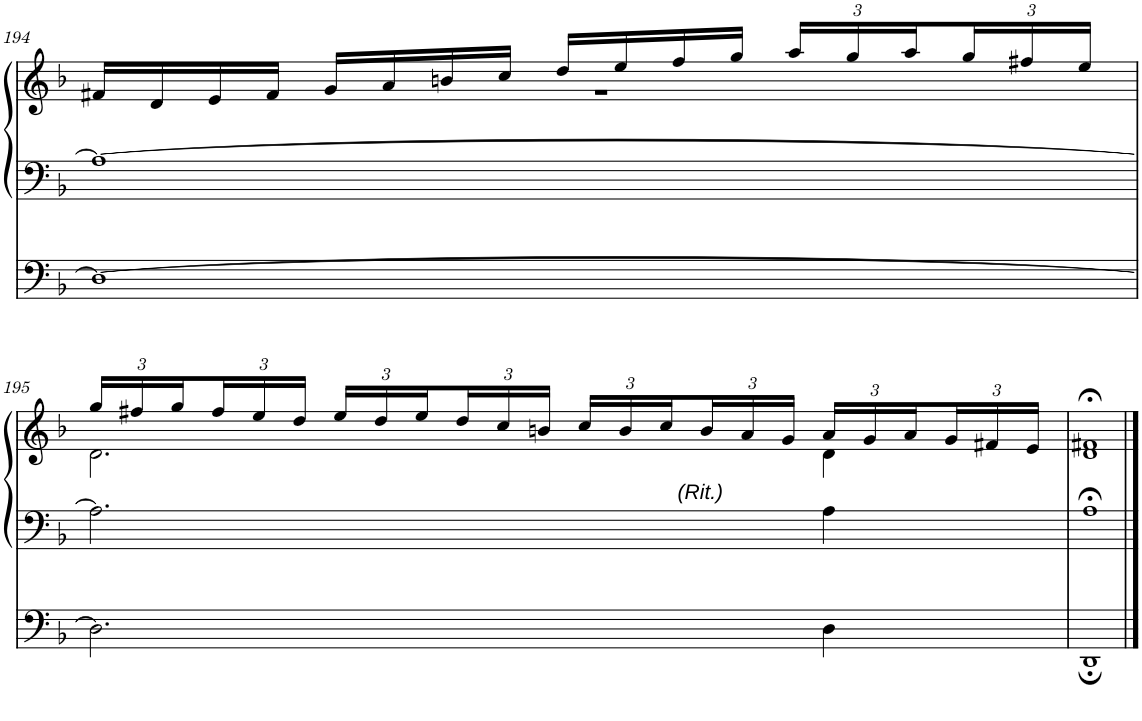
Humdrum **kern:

**kern	**kern	**kern
*part2	*part1	*part1
*staff3	*staff2	*staff1
*I"Pedal	*I"linke Hand	*
!!LO:PB:g=z
*clefF4	*clefF4	*clefG2
*k[b-]	*k[b-]	*k[b-]
*M4/4	*M4/4	*M4/4
=194	=194	=194
*	*	*^
1D_	1A_	16f#X/LL	1r
.	.	16d/	.
.	.	16e/	.
.	.	16f#/JJ	.
.	.	16g/LL	.
.	.	16a/	.
.	.	16bn/	.
.	.	16cc/JJ	.
.	.	16dd/LL	.
.	.	16ee/	.
.	.	16ff/	.
.	.	16gg/JJ	.
*	*	*Xbrackettup	*
.	.	24aa/LL	.
.	.	24gg/	.
.	.	24aa/	.
.	.	24gg/	.
.	.	24ff#X/	.
.	.	24ee/JJ	.
!!LO:LB:g=z	!!
=195	=195	=195	=195
2.D\]	2.A\]	24gg/LL	2.d\
.	.	24ff#X/	.
.	.	24gg/	.
.	.	24ff#/	.
.	.	24ee/	.
.	.	24dd/JJ	.
.	.	24ee/LL	.
.	.	24dd/	.
.	.	24ee/	.
.	.	24dd/	.
.	.	24cc/	.
.	.	24bn/JJ	.
.	.	24cc/LL	.
.	.	24b/	.
.	.	24cc/	.
!	!	!LO:TX:b:i:t=(Rit.)	!
.	.	24b/	.
.	.	24a/	.
.	.	24g/JJ	.
4D\	4A\	24a/LL	4d\
.	.	24g/	.
.	.	24a/	.
.	.	24g/	.
.	.	24f#X/	.
.	.	24e/JJ	.
=196	=196	=196	=196
1DD;	1A;<	1f#X;<	1d
*	*	*v	*v
==	==	==
*-	*-	*-
